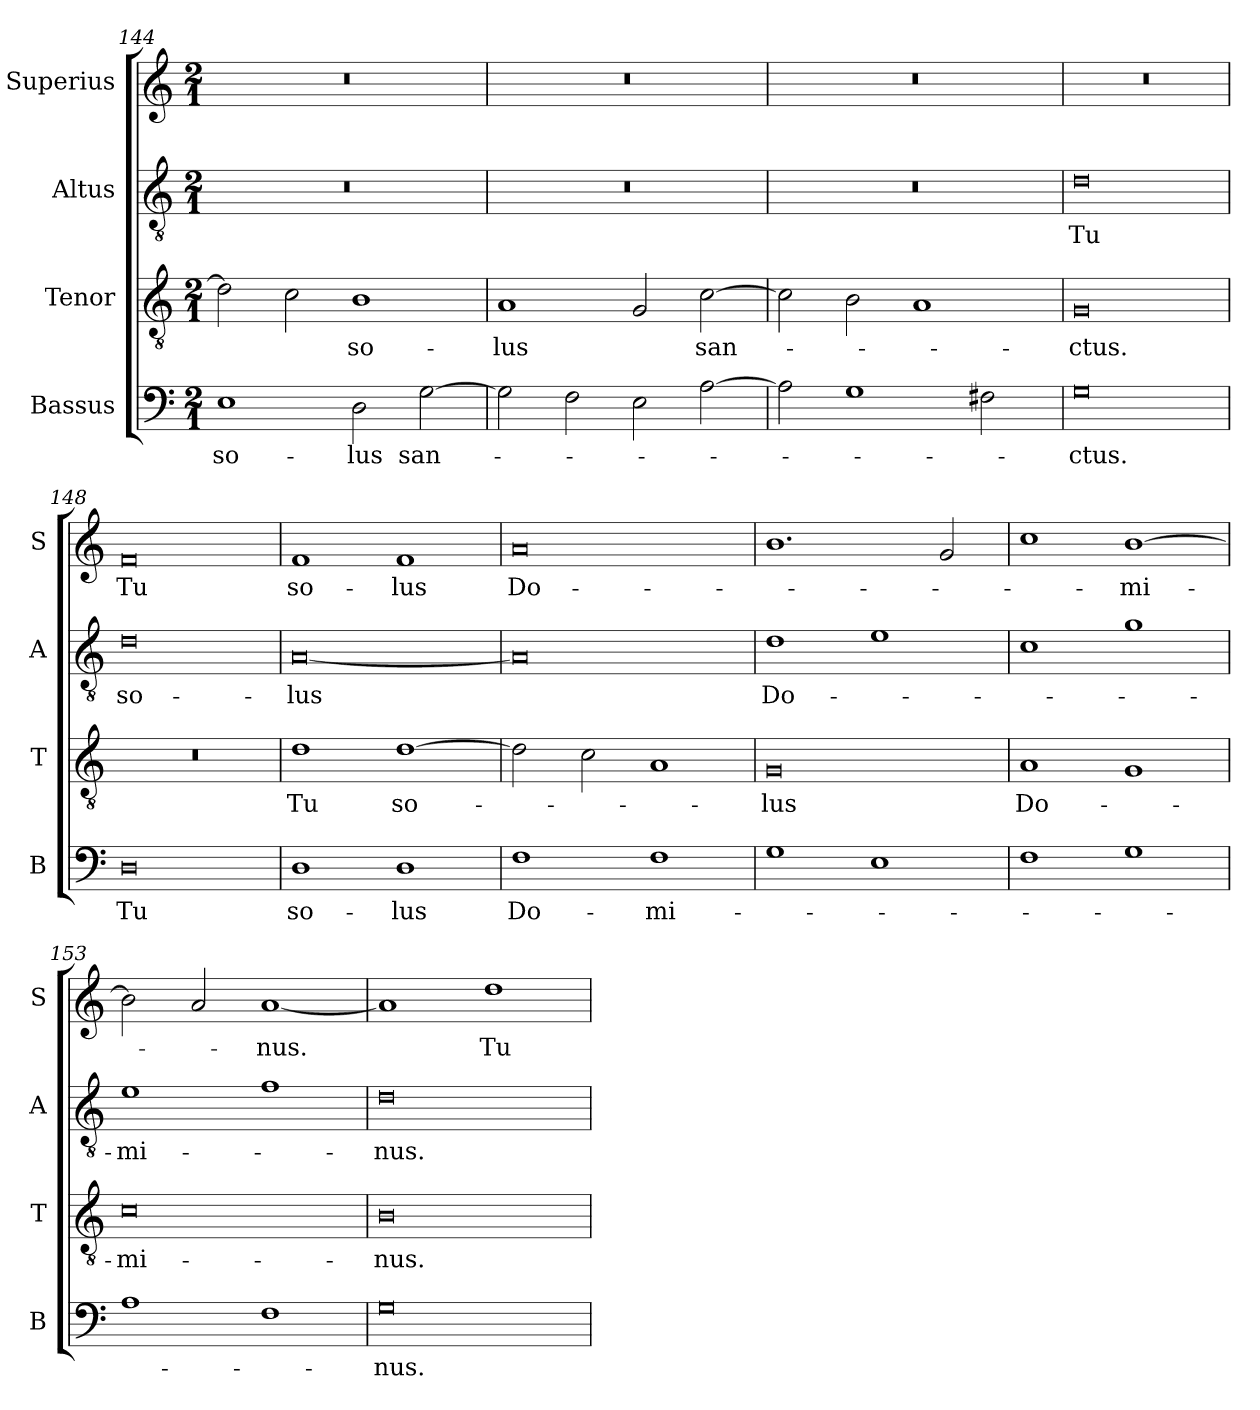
**kern	**text	**kern	**text	**kern	**text	**kern	**text
*part4	*part4	*part3	*part3	*part2	*part2	*part1	*part1
*staff4	*staff4	*staff3	*staff3	*staff2	*staff2	*staff1	*staff1
*I"Bassus	*	*I"Tenor	*	*I"Altus	*	*I"Superius	*
*I'B	*	*I'T	*	*I'A	*	*I'S	*
*clefF4	*	*clefGv2	*	*clefGv2	*	*clefG2	*
*k[]	*	*k[]	*	*k[]	*	*k[]	*
*M2/1	*	*M2/1	*	*M2/1	*	*M2/1	*
=144	=144	=144	=144	=144	=144	=144	=144
1E	so-	2d]	.	0r	.	0r	.
.	.	2c	.	.	.	.	.
2D	-lus	1B	so-	.	.	.	.
[2G	san-	.	.	.	.	.	.
=145	=145	=145	=145	=145	=145	=145	=145
2G]	.	1A	-lus	0r	.	0r	.
2F	.	.	.	.	.	.	.
2E	.	2G	.	.	.	.	.
[2A	.	[2c	san-	.	.	.	.
=146	=146	=146	=146	=146	=146	=146	=146
2A]	.	2c]	.	0r	.	0r	.
1G	.	2B	.	.	.	.	.
.	.	1A	.	.	.	.	.
2F#X	.	.	.	.	.	.	.
=147	=147	=147	=147	=147	=147	=147	=147
0G	-ctus.	0G	-ctus.	0d	Tu	0r	.
=148	=148	=148	=148	=148	=148	=148	=148
0D	Tu	0r	.	0d	so-	0f	Tu
=149	=149	=149	=149	=149	=149	=149	=149
1D	so-	1d	Tu	[0A	-lus	1f	so-
1D	-lus	[1d	so-	.	.	1f	-lus
=150	=150	=150	=150	=150	=150	=150	=150
1F	Do-	2d]	.	0A]	.	0a	Do-
.	.	2c	.	.	.	.	.
1F	-mi-	1A	.	.	.	.	.
=151	=151	=151	=151	=151	=151	=151	=151
1G	.	0G	-lus	1d	Do-	1.b	.
1E	.	.	.	1e	.	.	.
.	.	.	.	.	.	2g	.
=152	=152	=152	=152	=152	=152	=152	=152
1F	.	1A	Do-	1c	.	1cc	.
1G	.	1G	.	1g	.	[1b	-mi-
=153	=153	=153	=153	=153	=153	=153	=153
1A	.	0c	-mi-	1e	-mi-	2b]	.
.	.	.	.	.	.	2a	.
1F	.	.	.	1f	.	[1a	-nus.
=154	=154	=154	=154	=154	=154	=154	=154
0G	-nus.	0B	-nus.	0d	-nus.	1a]	.
.	.	.	.	.	.	1dd	Tu
=	=	=	=	=	=	=	=
*-	*-	*-	*-	*-	*-	*-	*-
